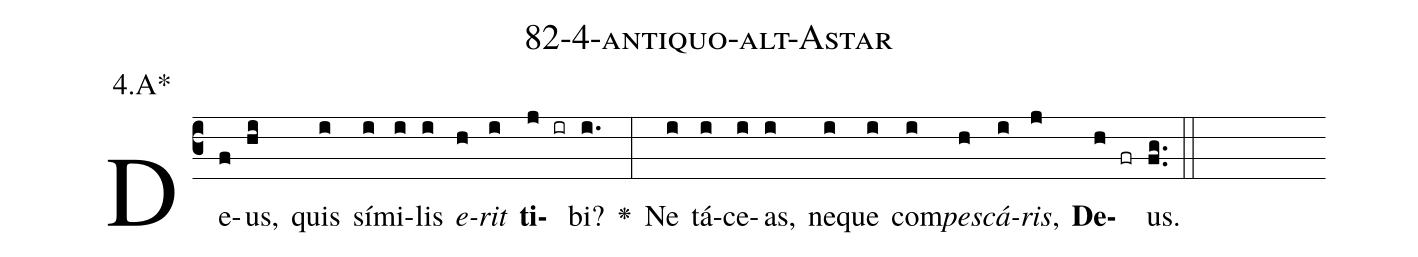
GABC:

name: 82-4-antiquo-alt-Astar;
annotation: 4.A*;
%%
(c3)De(f)us,(hi) quis(i) sí(i)mi(i)lis(i) <i>e</i>(h)<i>rit</i>(i) <b>ti</b>(j ir)bi?(i.) <v>\greheightstar</v>(:) Ne(i) tá(i)ce(i)as,(i) ne(i)que(i) com(i)<i>pes</i>(h)<i>cá</i>(i)<i>ris</i>,(j) <b>De</b>(h fr)us.(fg..) (::)


%E(i) u(h) o(i) u(j) a(h) e.(fg..) (::)
